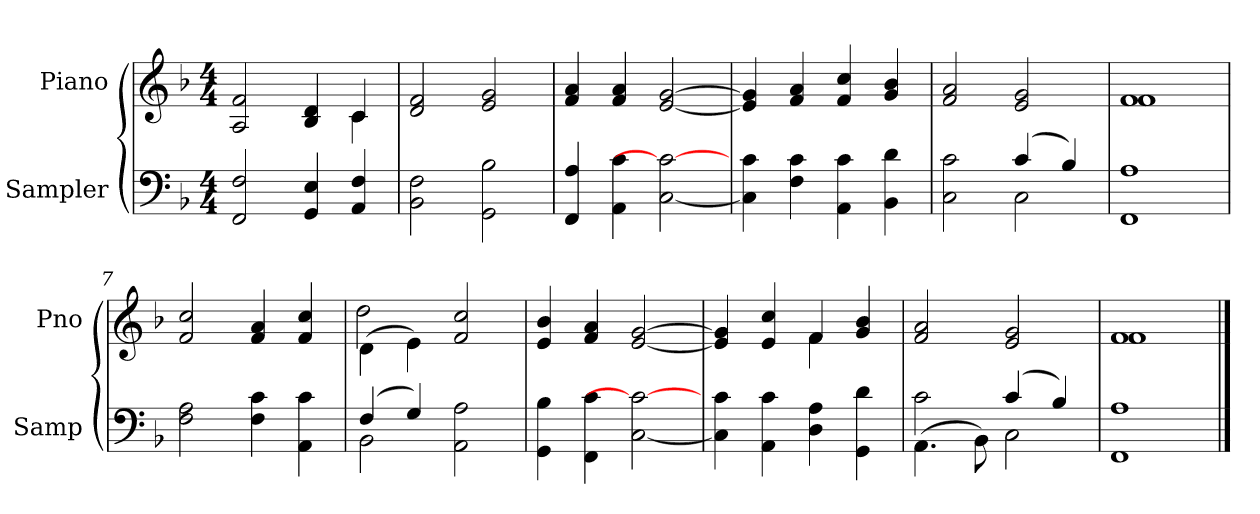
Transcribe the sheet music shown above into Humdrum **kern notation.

**kern	**kern
*part2	*part1
*staff2	*staff1
*I"Sampler	*I"Piano
*I'Samp	*I'Pno
*clefF4	*clefG2
*k[b-]	*k[b-]
*F:	*F:
*M4/4	*M4/4
=1	=1
*	*^
2FF 2F	2A 2f	2.ryy
4GG 4E	4B- 4d	.
4AA 4F	4c/	4c
*	*v	*v
=2	=2
2BB- 2F	2d 2f
2GG 2B-	2e 2g
=3	=3
4FF 4A	4f 4a
4AA 4c	4f 4a
[2C 2c_	[2e [2g
=4	=4
4C] 4c	4e] 4g]
4F 4c	4f 4a
4AA 4c	4f 4cc
4BB- 4d	4g 4b-
=5	=5
*^	*
2C 2c	2ryy	2f 2a
(4c/	2C	2e 2g
4B-/)	.	.
*v	*v	*
=6	=6
*	*^
1FF 1A	1f/	1f
*	*v	*v
=7	=7
2F 2A	2f 2cc
4F 4c	4f 4a
4AA 4c	4f 4cc
=8	=8
*^	*^
(4F/	2BB-	(4d\	2dd
4G/)	.	4e\)	.
2AA 2A	2ryy	2f 2cc	2ryy
*v	*v	*	*
*	*v	*v
=9	=9
4GG 4B-	4e 4b-
4FF 4c	4f 4a
[2C 2c_	[2e [2g
=10	=10
*	*^
4C] 4c	4e] 4g]	2ryy
4AA 4c	4e 4cc	.
4D 4A	4f/	4f
4GG 4d	4g 4b-	4ryy
*	*v	*v
=11	=11
*^	*
(4.AA\	2c	2f 2a
8BB-\)	.	.
(4c/	2C	2e 2g
4B-/)	.	.
*v	*v	*
=12	=12
*	*^
1FF/ 1A/	1f/	1f
*	*v	*v
==	==
*-	*-
